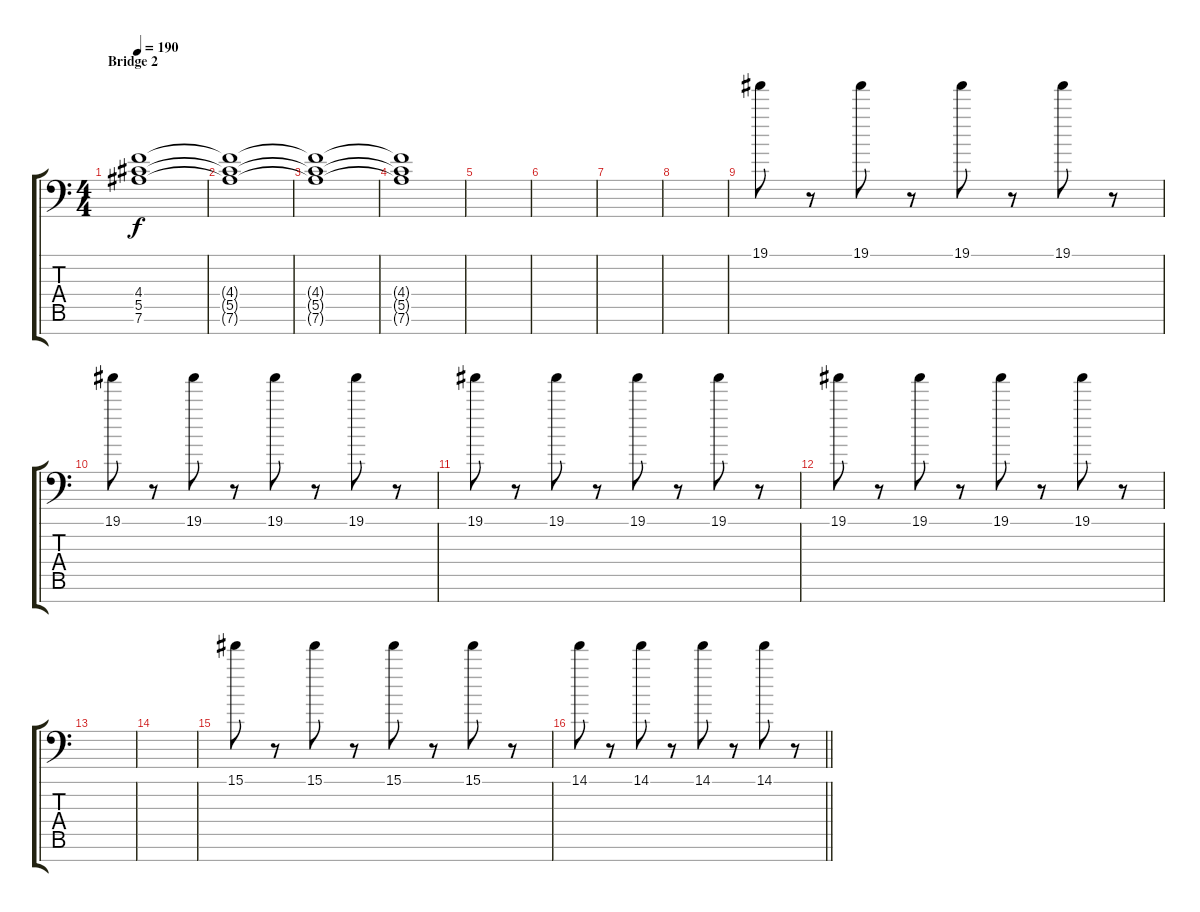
\track "" {instrument distortionguitar}
\staff {score tabs}
\tuning (Eb4 Bb3 Gb3 Db3 Ab2 Eb2 Bb1) {hide}
\ts (4 4)
\section ("" "Bridge 2")
\tempo 190
\clef f4
\ks c
(4.4 5.5 7.6).1{dy f volume 0} |
(4.4{t} 5.5{t} 7.6{t}).1 |
(4.4{t} 5.5{t} 7.6{t}).1 |
(4.4{t} 5.5{t} 7.6{t}).1 |
|
|
|
|
19.1.8{volume 0 balance 8 instrument fx1rain} r.8 19.1.8 r.8 19.1.8 r.8 19.1.8 r.8 |
19.1.8 r.8 19.1.8 r.8 19.1.8 r.8 19.1.8 r.8 |
19.1.8 r.8 19.1.8 r.8 19.1.8 r.8 19.1.8 r.8 |
19.1.8 r.8 19.1.8 r.8 19.1.8 r.8 19.1.8 r.8 |
|
|
15.1.8{volume 0} r.8 15.1.8 r.8 15.1.8 r.8 15.1.8 r.8 |
\barLineRight lightlight
14.1.8 r.8 14.1.8 r.8 14.1.8 r.8 14.1.8 r.8
